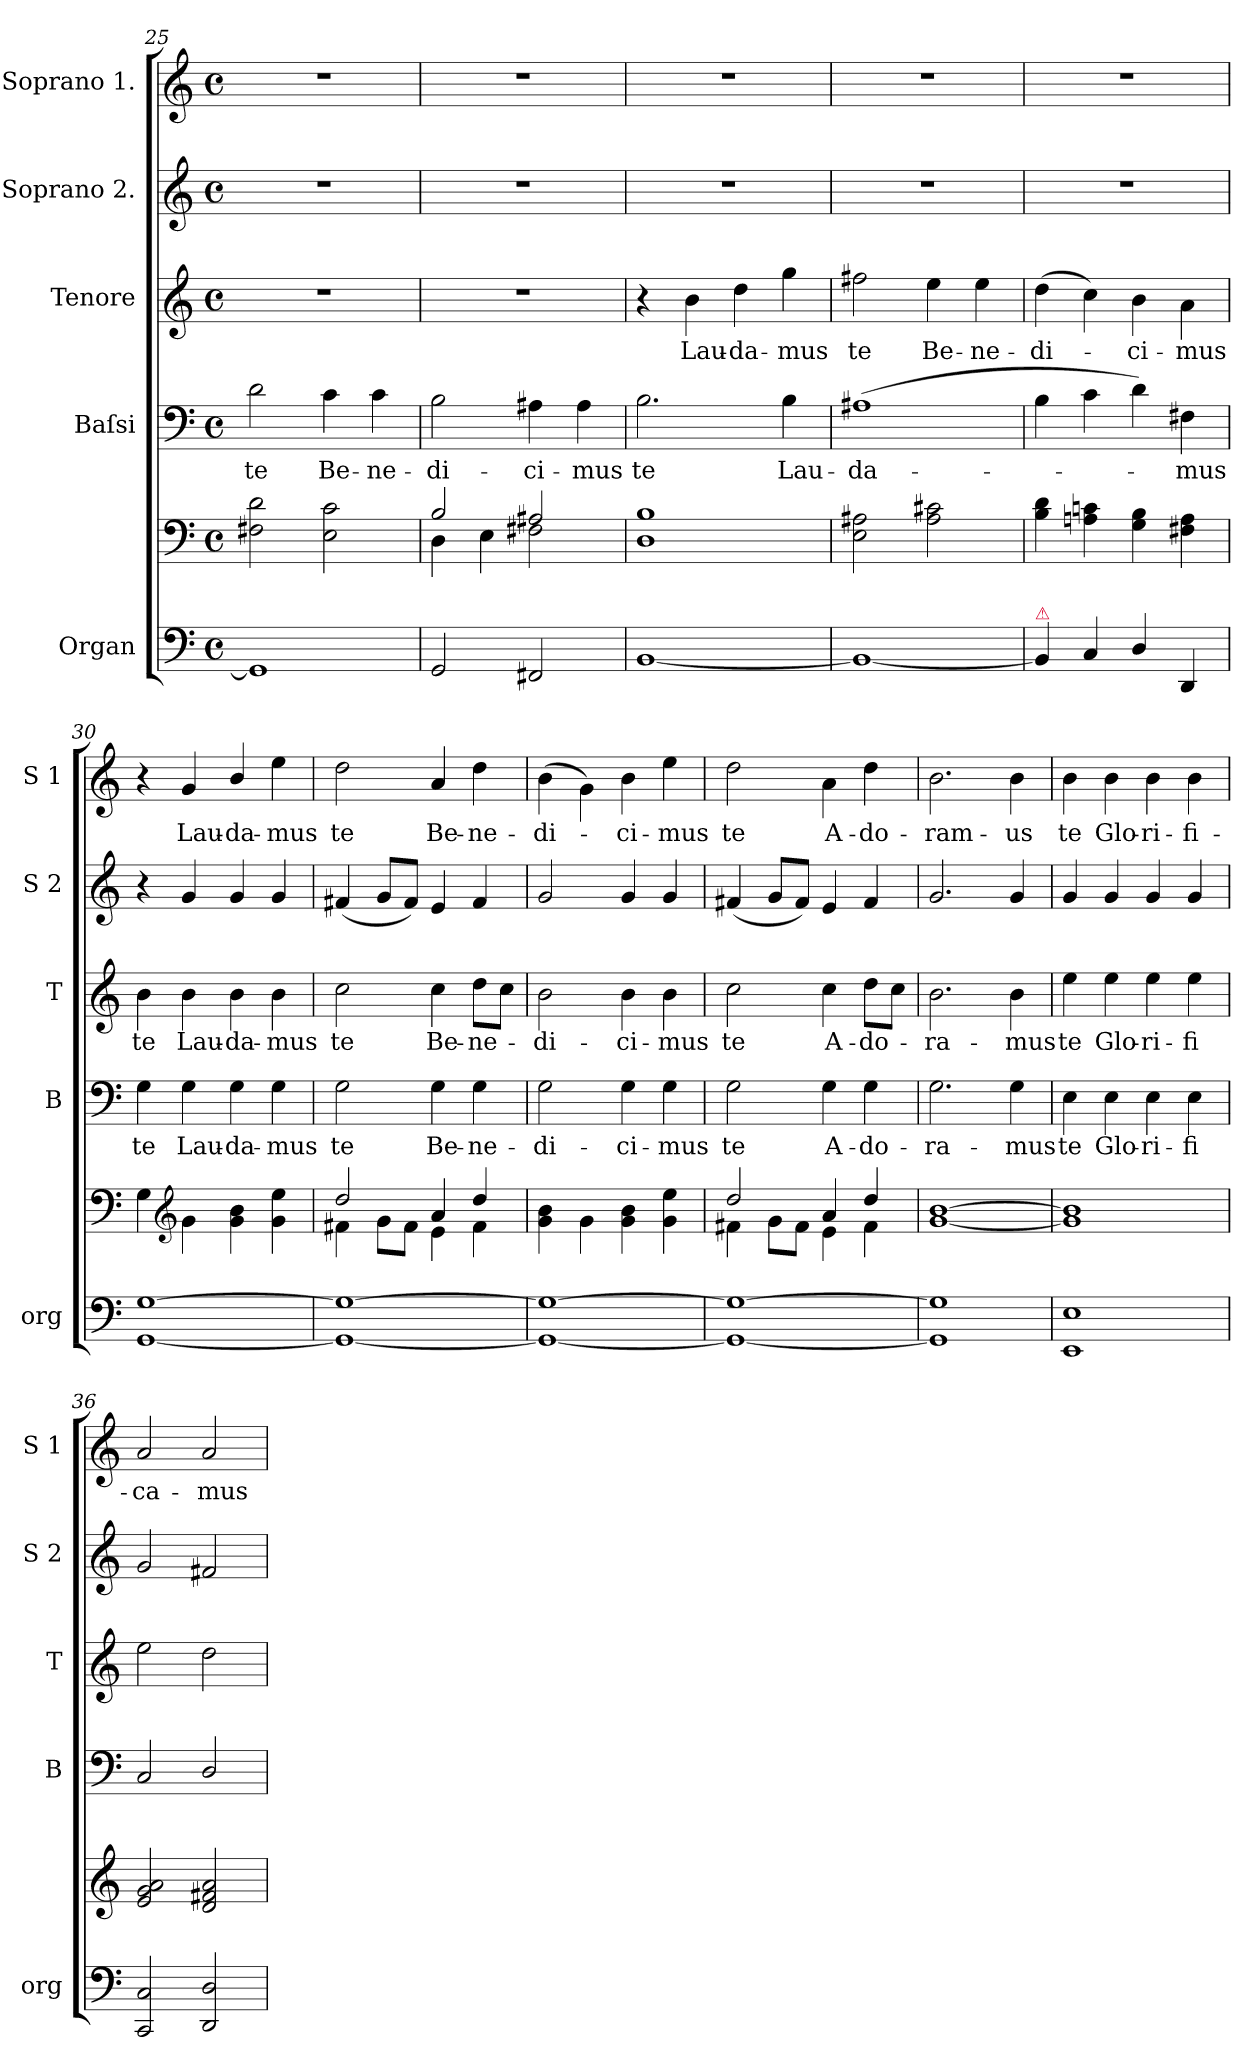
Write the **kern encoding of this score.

**kern	**kern	**kern	**text	**kern	**text	**kern	**kern	**text
*part5	*part5	*part4	*part4	*part3	*part3	*part2	*part1	*part1
*staff6	*staff5	*staff4	*staff4	*staff3	*staff3	*staff2	*staff1	*staff1
*I"Organ	*	*I"Baſsi	*	*I"Tenore	*	*I"Soprano 2.	*I"Soprano 1.	*
*I'org	*	*I'B	*	*I'T	*	*I'S 2	*I'S 1	*
*clefF4	*clefF4	*clefF4	*	*clefG2	*	*clefG2	*clefG2	*
*	*	*	*	*ITrd8c12	*	*	*	*
*k[]	*k[]	*k[]	*	*k[]	*	*k[]	*k[]	*
*M4/4	*M4/4	*M4/4	*	*M4/4	*	*M4/4	*M4/4	*
*met(c)	*met(c)	*met(c)	*	*met(c)	*	*met(c)	*met(c)	*
=25	=25	=25	=25	=25	=25	=25	=25	=25
1GG]	2F#X\ 2d\	2d\	te	1r	.	1r	1r	.
.	2E\ 2c\	4c\	Be-	.	.	.	.	.
.	.	4c\	-ne-	.	.	.	.	.
=26	=26	=26	=26	=26	=26	=26	=26	=26
*	*^	*	*	*	*	*	*	*
2GG/	2B/	4D\	2B\	-di-	1r	.	1r	1r	.
.	.	4E\	.	.	.	.	.	.	.
2FF#X/	2A#X/	2F#X\	4A#X\	-ci-	.	.	.	.	.
.	.	.	4A#\	-mus	.	.	.	.	.
*	*v	*v	*	*	*	*	*	*	*
=27	=27	=27	=27	=27	=27	=27	=27	=27
[>1BB	1D 1B	2.B\	te	4r	.	1r	1r	.
.	.	.	.	4B\	Lau-	.	.	.
.	.	.	.	4d\	-da-	.	.	.
.	.	4B\	Lau-	4g\	-mus	.	.	.
=28	=28	=28	=28	=28	=28	=28	=28	=28
1BB_	2E\ 2A#X\	(>1A#X	-da-	2f#X\	te	1r	1r	.
.	2A#\ 2c#X\	.	.	4e\	Be-	.	.	.
.	.	.	.	4e\	-ne-	.	.	.
=29	=29	=29	=29	=29	=29	=29	=29	=29
!LO:TX:a:color=crimson:t=⚠	!	!	!	!	!	!	!	!
4BB/]	4B\ 4d\	4B\	.	(>4d\	-di-	1r	1r	.
4C/	4An\ 4cn\	4c\	.	4c\)	.	.	.	.
4D/	4G\ 4B\	4d\)	.	4B\	-ci-	.	.	.
4DD/	4F#X\ 4A\	4F#X\	-mus	4A\	-mus	.	.	.
=30	=30	=30	=30	=30	=30	=30	=30	=30
!	!	!	!LO:LY:i	!	!	!	!	!
[<1GG [>1G	4G\	4G\	te	4B\	te	4r	4r	.
*	*clefG2	*	*	*	*	*	*	*
!	!	!	!LO:LY:i	!	!	!	!	!
.	4g\	4G\	Lau-	4B\	Lau-	4g/	4g/	Lau-
!	!	!	!LO:LY:i	!	!	!	!	!
.	4g\ 4b\	4G\	-da-	4B\	-da-	4g/	4b/	-da-
!	!	!	!LO:LY:i	!	!	!	!	!
.	4g\ 4ee\	4G\	-mus	4B\	-mus	4g/	4ee\	-mus
=31	=31	=31	=31	=31	=31	=31	=31	=31
*	*^	*	*	*	*	*	*	*
!	!	!	!	!LO:LY:i	!	!	!	!	!
1GG_< 1G_>	2dd/	4f#X\	2G\	te	2c\	te	(<4f#X/	2dd\	te
.	.	8g\L	.	.	.	.	8g/L	.	.
.	.	8f#\J	.	.	.	.	8f#/J)	.	.
!	!	!	!	!LO:LY:i	!	!	!	!	!
.	4a/	4e\	4G\	Be-	4c\	Be-	4e/	4a/	Be-
!	!	!	!	!LO:LY:i	!	!	!	!	!
.	4dd/	4f#\	4G\	-ne-	8d\L	-ne-	4f#/	4dd\	-ne-
.	.	.	.	.	8c\J	.	.	.	.
*	*v	*v	*	*	*	*	*	*	*
=32	=32	=32	=32	=32	=32	=32	=32	=32
!	!	!	!LO:LY:i	!	!	!	!	!
1GG_< 1G_>	4g\ 4b\	2G\	-di-	2B\	-di-	2g/	(>4b\	-di-
.	4g\	.	.	.	.	.	4g\)	.
!	!	!	!LO:LY:i	!	!	!	!	!
.	4g\ 4b\	4G\	-ci-	4B\	-ci-	4g/	4b\	-ci-
!	!	!	!LO:LY:i	!	!	!	!	!
.	4g\ 4ee\	4G\	-mus	4B\	-mus	4g/	4ee\	-mus
=33	=33	=33	=33	=33	=33	=33	=33	=33
*	*^	*	*	*	*	*	*	*
!	!	!	!	!LO:LY:i	!	!	!	!	!
1GG_ 1G_	2dd/	4f#X\	2G\	te	2c\	te	(<4f#X/	2dd\	te
.	.	8g\L	.	.	.	.	8g/L	.	.
.	.	8f#\J	.	.	.	.	8f#/J)	.	.
!	!	!	!	!LO:LY:i	!	!	!	!	!
.	4a/	4e\	4G\	A-	4c\	A-	4e/	4a\	A-
!	!	!	!	!LO:LY:i	!	!	!	!	!
.	4dd/	4f#\	4G\	-do-	8d\L	-do-	4f#/	4dd\	-do-
.	.	.	.	.	8c\J	.	.	.	.
*	*v	*v	*	*	*	*	*	*	*
=34	=34	=34	=34	=34	=34	=34	=34	=34
!	!	!	!LO:LY:i	!	!	!	!	!
1GG] 1G]	[1g [1b	2.G\	-ra-	2.B\	-ra-	2.g/	2.b\	-ram-
!	!	!	!LO:LY:i	!	!	!	!	!
.	.	4G\	-mus	4B\	-mus	4g/	4b\	-us
=35	=35	=35	=35	=35	=35	=35	=35	=35
!	!	!	!LO:LY:i	!	!	!	!	!
1EE 1E	1g] 1b]	4E\	te	4e\	te	4g/	4b\	te
!	!	!	!LO:LY:i	!	!	!	!	!
.	.	4E\	Glo-	4e\	Glo-	4g/	4b\	Glo-
!	!	!	!LO:LY:i	!	!	!	!	!
.	.	4E\	-ri-	4e\	-ri-	4g/	4b\	-ri-
!	!	!	!LO:LY:i	!	!	!	!	!
.	.	4E\	-fi	4e\	-fi	4g/	4b\	-fi-
=36	=36	=36	=36	=36	=36	=36	=36	=36
2CC/ 2C/	2e/ 2g/ 2a/	2C/	.	2e\	.	2g/	2a/	-ca-
2DD/ 2D/	2d/ 2f#X/ 2a/	2D/	.	2d\	.	2f#X/	2a/	-mus
=	=	=	=	=	=	=	=	=
*-	*-	*-	*-	*-	*-	*-	*-	*-
